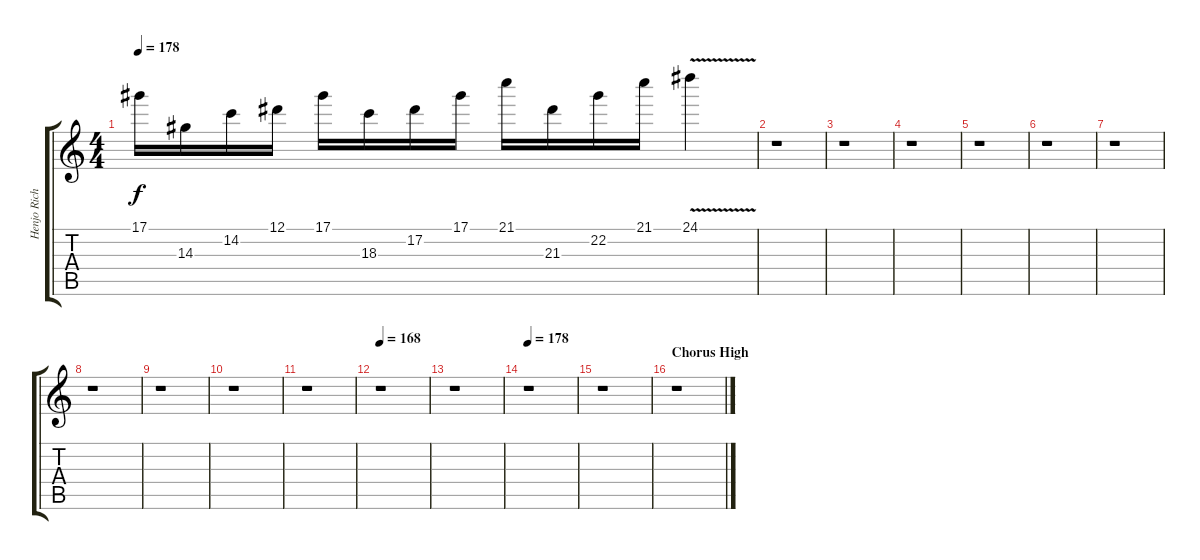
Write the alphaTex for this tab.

\track ("Henjo Richter" "Henjo Rich") {instrument distortionguitar}
\staff {score tabs}
\tuning (Eb4 Bb3 Gb3 Db3 Ab2 Eb2) {hide}
\ts (4 4)
\tempo 178
\clef g2
\ks c
17.1.16{dy f} 14.3.16 14.2.16 12.1.16 17.1.16 18.3.16 17.2.16 17.1.16 21.1.16 21.3.16 22.2.16 21.1.16 24.1{v}.4 |
r.1 |
r.1 |
r.1 |
r.1 |
r.1 |
r.1 |
r.1 |
r.1 |
r.1 |
r.1 |
\tempo 168
r.1 |
r.1 |
\tempo 178
r.1 |
r.1 |
\section ("" "Chorus High")
r.1
